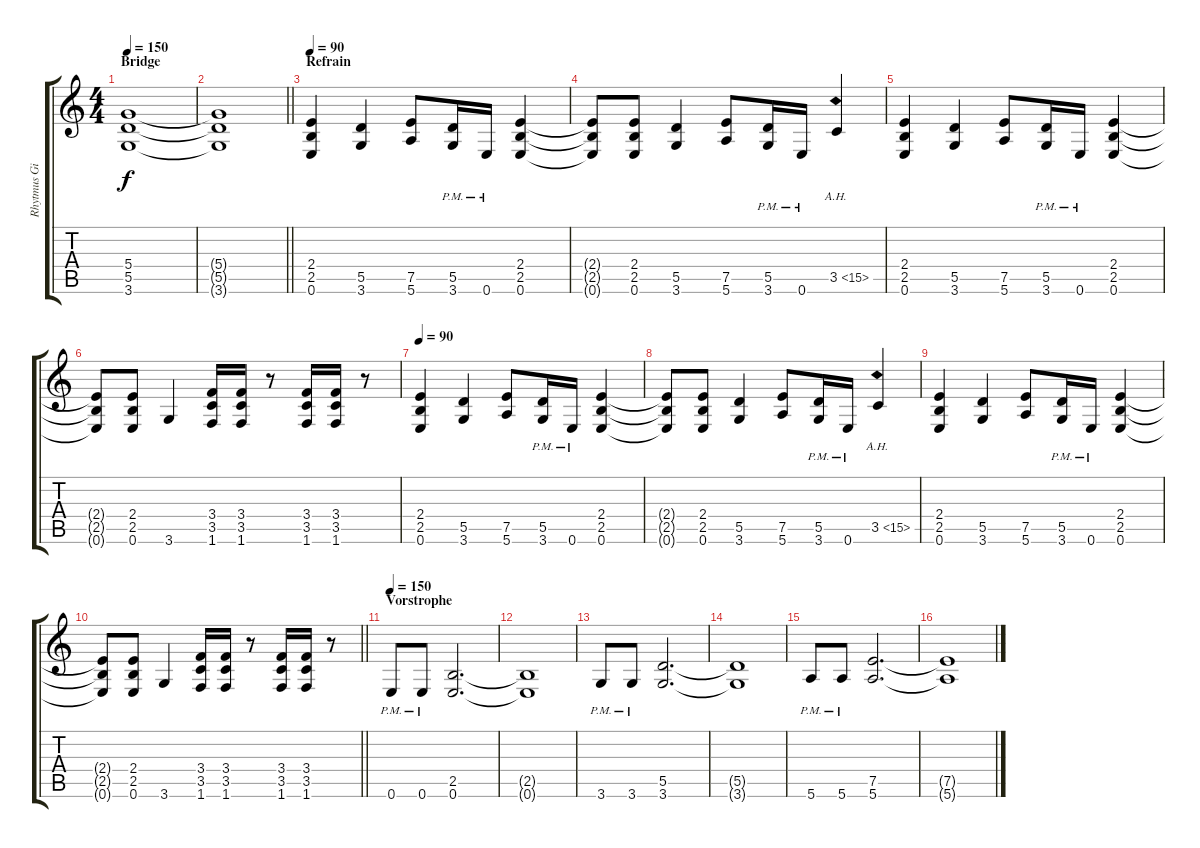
\track ("Rhytmus Gitarre" "Rhytmus Gi") {instrument overdrivenguitar}
\staff {score tabs}
\tuning (E4 B3 G3 D3 A2 E2) {hide}
\ts (4 4)
\section ("" "Bridge")
\tempo 150
\clef g2
\ks c
(5.4 5.5 3.6).1{dy f} |
\barLineRight lightlight
(5.4{t} 5.5{t} 3.6{t}).1 |
\section ("" "Refrain")
\tempo 90
(2.4 2.5 0.6).4 (5.5 3.6).4 (7.5 5.6).8 (5.5{pm} 3.6{pm}).16 0.6{pm}.16 (2.4 2.5 0.6).4 |
(2.4{t} 2.5{t} 0.6{t}).8 (2.4 2.5 0.6).8 (5.5 3.6).4 (7.5 5.6).8 (5.5{pm} 3.6{pm}).16 0.6{pm}.16 3.5{ah 12}.4 |
(2.4 2.5 0.6).4 (5.5 3.6).4 (7.5 5.6).8 (5.5{pm} 3.6{pm}).16 0.6{pm}.16 (2.4 2.5 0.6).4 |
(2.4{t} 2.5{t} 0.6{t}).8 (2.4 2.5 0.6).8 3.6.4 (3.4 3.5 1.6).16 (3.4 3.5 1.6).16 r.8 (3.4 3.5 1.6).16 (3.4 3.5 1.6).16 r.8 |
\tempo 90
(2.4 2.5 0.6).4 (5.5 3.6).4 (7.5 5.6).8 (5.5{pm} 3.6{pm}).16 0.6{pm}.16 (2.4 2.5 0.6).4 |
(2.4{t} 2.5{t} 0.6{t}).8 (2.4 2.5 0.6).8 (5.5 3.6).4 (7.5 5.6).8 (5.5{pm} 3.6{pm}).16 0.6{pm}.16 3.5{ah 12}.4 |
(2.4 2.5 0.6).4 (5.5 3.6).4 (7.5 5.6).8 (5.5{pm} 3.6{pm}).16 0.6{pm}.16 (2.4 2.5 0.6).4 |
\barLineRight lightlight
(2.4{t} 2.5{t} 0.6{t}).8 (2.4 2.5 0.6).8 3.6.4 (3.4 3.5 1.6).16 (3.4 3.5 1.6).16 r.8 (3.4 3.5 1.6).16 (3.4 3.5 1.6).16 r.8 |
\section ("" "Vorstrophe")
\tempo 150
0.6{pm}.8 0.6{pm}.8 (2.5 0.6).2{d} |
(2.5{t} 0.6{t}).1 |
3.6{pm}.8 3.6{pm}.8 (5.5 3.6).2{d} |
(5.5{t} 3.6{t}).1 |
5.6{pm}.8 5.6{pm}.8 (7.5 5.6).2{d} |
(7.5{t} 5.6{t}).1
